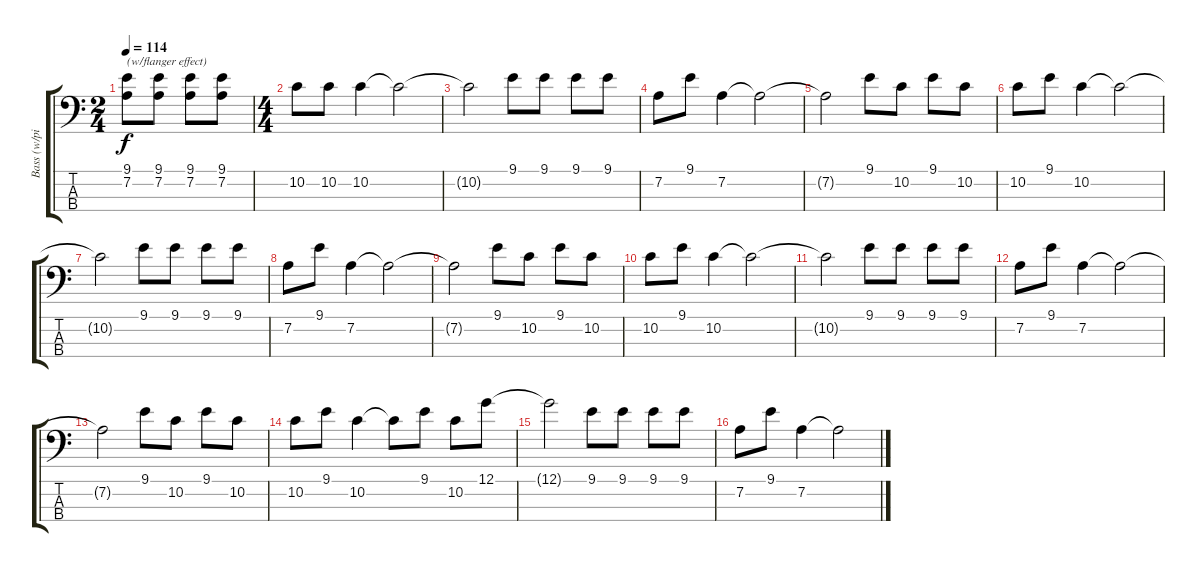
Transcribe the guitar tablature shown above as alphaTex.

\track ("Bass (w/pick)" "Bass (w/pi") {instrument electricbasspick}
\staff {score tabs}
\tuning (G2 D2 A1 D1) {hide}
\ts (2 4)
\tempo 114
\clef f4
\ks c
(9.1 7.2).8{txt "(w/flanger effect)" dy f instrument electricbasspick} (9.1 7.2).8 (9.1 7.2).8 (9.1 7.2).8 |
\ts (4 4)
10.2.8 10.2.8 10.2.4 10.2{t}.2 |
10.2{t}.2 9.1.8 9.1.8 9.1.8 9.1.8 |
7.2.8 9.1.8 7.2.4 7.2{t}.2 |
7.2{t}.2 9.1.8 10.2.8 9.1.8 10.2.8 |
10.2.8 9.1.8 10.2.4 10.2{t}.2 |
10.2{t}.2 9.1.8 9.1.8 9.1.8 9.1.8 |
7.2.8 9.1.8 7.2.4 7.2{t}.2 |
7.2{t}.2 9.1.8 10.2.8 9.1.8 10.2.8 |
10.2.8 9.1.8 10.2.4 10.2{t}.2 |
10.2{t}.2 9.1.8 9.1.8 9.1.8 9.1.8 |
7.2.8 9.1.8 7.2.4 7.2{t}.2 |
7.2{t}.2 9.1.8 10.2.8 9.1.8 10.2.8 |
10.2.8 9.1.8 10.2.4 10.2{t}.8 9.1.8 10.2.8 12.1.8 |
12.1{t}.2 9.1.8 9.1.8 9.1.8 9.1.8 |
7.2.8 9.1.8 7.2.4 7.2{t}.2
